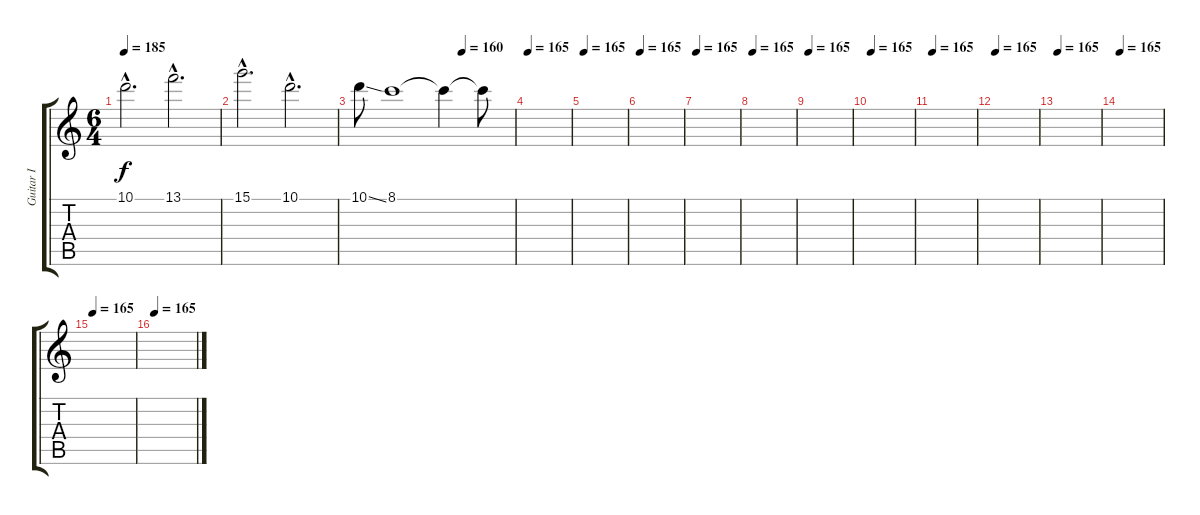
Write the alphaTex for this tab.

\track ("Guitar I" "Guitar I") {instrument distortionguitar}
\staff {score tabs}
\tuning (E4 B3 G3 D3 A2 E2) {hide}
\ts (6 4)
\tempo 185
\clef g2
\ks c
10.1{hac}.2{d dy f volume 10} 13.1{hac}.2{d} |
15.1{hac}.2{d volume 10} 10.1{hac}.2{d} |
\tempo (160 0.6666666666666666)
10.1{ss}.8{volume 10} 8.1.1 8.1{t}.4 8.1{t}.8 |
\tempo 165
|
\tempo 165
|
\tempo 165
|
\tempo 165
|
\tempo 165
|
\tempo 165
|
\tempo 165
|
\tempo 165
|
\tempo 165
|
\tempo 165
|
\tempo 165
|
\tempo 165
|
\tempo 165
